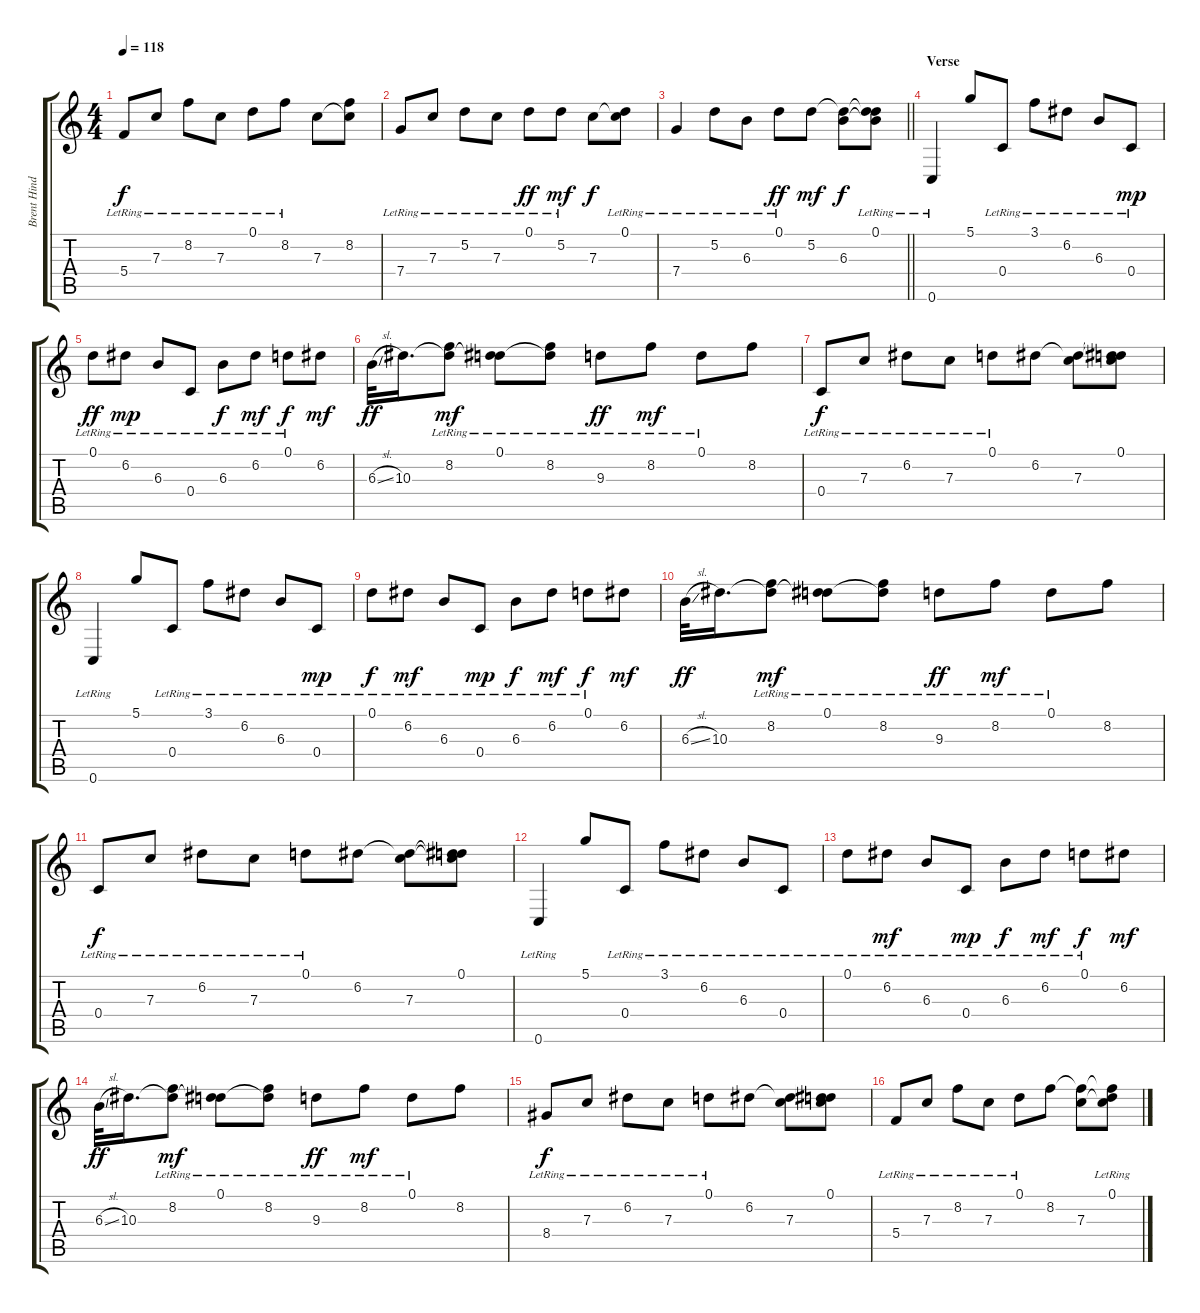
\track ("Brent Hinds - Guitar (Acoustic)" "Brent Hind") {instrument acousticguitarsteel}
\staff {score tabs}
\tuning (D4 A3 F3 C3 G2 C2) {hide}
\ts (4 4)
\tempo 118
\clef g2
\ks c
5.4{lr}.8{dy f} 7.3{lr}.8 8.2{lr}.8 7.3{lr}.8 0.1{lr}.8 8.2{lr}.8 7.3.8 (8.2 7.3{t}).8 |
7.4{lr}.8 7.3{lr}.8 5.2{lr}.8 7.3{lr}.8 0.1{lr}.8{dy ff} 5.2{lr}.8{dy mf} 7.3.8{dy f} (0.1{lr} 7.3{t}).8 |
\barLineRight lightlight
7.4{lr}.4 5.2{lr}.8 6.3{lr}.8 0.1{lr}.8{dy ff} 5.2.8{dy mf} (5.2{t} 6.3).8{dy f} (0.1{lr} 5.2{t} 6.3{t}).8 |
\section ("" "Verse")
0.6{lr}.4 5.1.8 0.4{lr}.8 3.1{lr}.8 6.2{lr}.8 6.3{lr}.8 0.4{lr}.8{dy mp} |
0.1{lr}.8{dy ff} 6.2{lr}.8{dy mp} 6.3{lr}.8 0.4{lr}.8 6.3{lr}.8{dy f} 6.2{lr}.8{dy mf} 0.1{lr}.8{dy f} 6.2.8{dy mf} |
6.3{sl}.32{dy ff} 10.3.16{d} (8.2{lr} 10.3{t}).8{dy mf} (0.1{lr} 10.3{t}).8 (8.2{lr} 10.3{t}).8 9.3{lr}.8{dy ff} 8.2{lr}.8{dy mf} 0.1{lr}.8 8.2.8 |
0.4{lr}.8{dy f} 7.3{lr}.8 6.2{lr}.8 7.3{lr}.8 0.1{lr}.8 6.2.8 (6.2{t} 7.3).8 (0.1 6.2{t} 7.3{t}).8 |
0.6{lr}.4 5.1.8 0.4{lr}.8 3.1{lr}.8 6.2{lr}.8 6.3{lr}.8 0.4{lr}.8{dy mp} |
0.1{lr}.8{dy f} 6.2{lr}.8{dy mf} 6.3{lr}.8 0.4{lr}.8{dy mp} 6.3{lr}.8{dy f} 6.2{lr}.8{dy mf} 0.1{lr}.8{dy f} 6.2.8{dy mf} |
6.3{sl}.32{dy ff} 10.3.16{d} (8.2{lr} 10.3{t}).8{dy mf} (0.1{lr} 10.3{t}).8 (8.2{lr} 10.3{t}).8 9.3{lr}.8{dy ff} 8.2{lr}.8{dy mf} 0.1{lr}.8 8.2.8 |
0.4{lr}.8{dy f} 7.3{lr}.8 6.2{lr}.8 7.3{lr}.8 0.1{lr}.8 6.2.8 (6.2{t} 7.3).8 (0.1 6.2{t} 7.3{t}).8 |
0.6{lr}.4 5.1.8 0.4{lr}.8 3.1{lr}.8 6.2{lr}.8 6.3{lr}.8 0.4{lr}.8 |
0.1{lr}.8 6.2{lr}.8{dy mf} 6.3{lr}.8 0.4{lr}.8{dy mp} 6.3{lr}.8{dy f} 6.2{lr}.8{dy mf} 0.1{lr}.8{dy f} 6.2.8{dy mf} |
6.3{sl}.32{dy ff} 10.3.16{d} (8.2{lr} 10.3{t}).8{dy mf} (0.1{lr} 10.3{t}).8 (8.2{lr} 10.3{t}).8 9.3{lr}.8{dy ff} 8.2{lr}.8{dy mf} 0.1{lr}.8 8.2.8 |
8.4{lr}.8{dy f} 7.3{lr}.8 6.2{lr}.8 7.3{lr}.8 0.1{lr}.8 6.2.8 (6.2{t} 7.3).8 (0.1 6.2{t} 7.3{t}).8 |
5.4{lr}.8 7.3{lr}.8 8.2{lr}.8 7.3{lr}.8 0.1{lr}.8 8.2.8 (8.2{t} 7.3).8 (0.1{lr} 8.2{t} 7.3{t}).8
